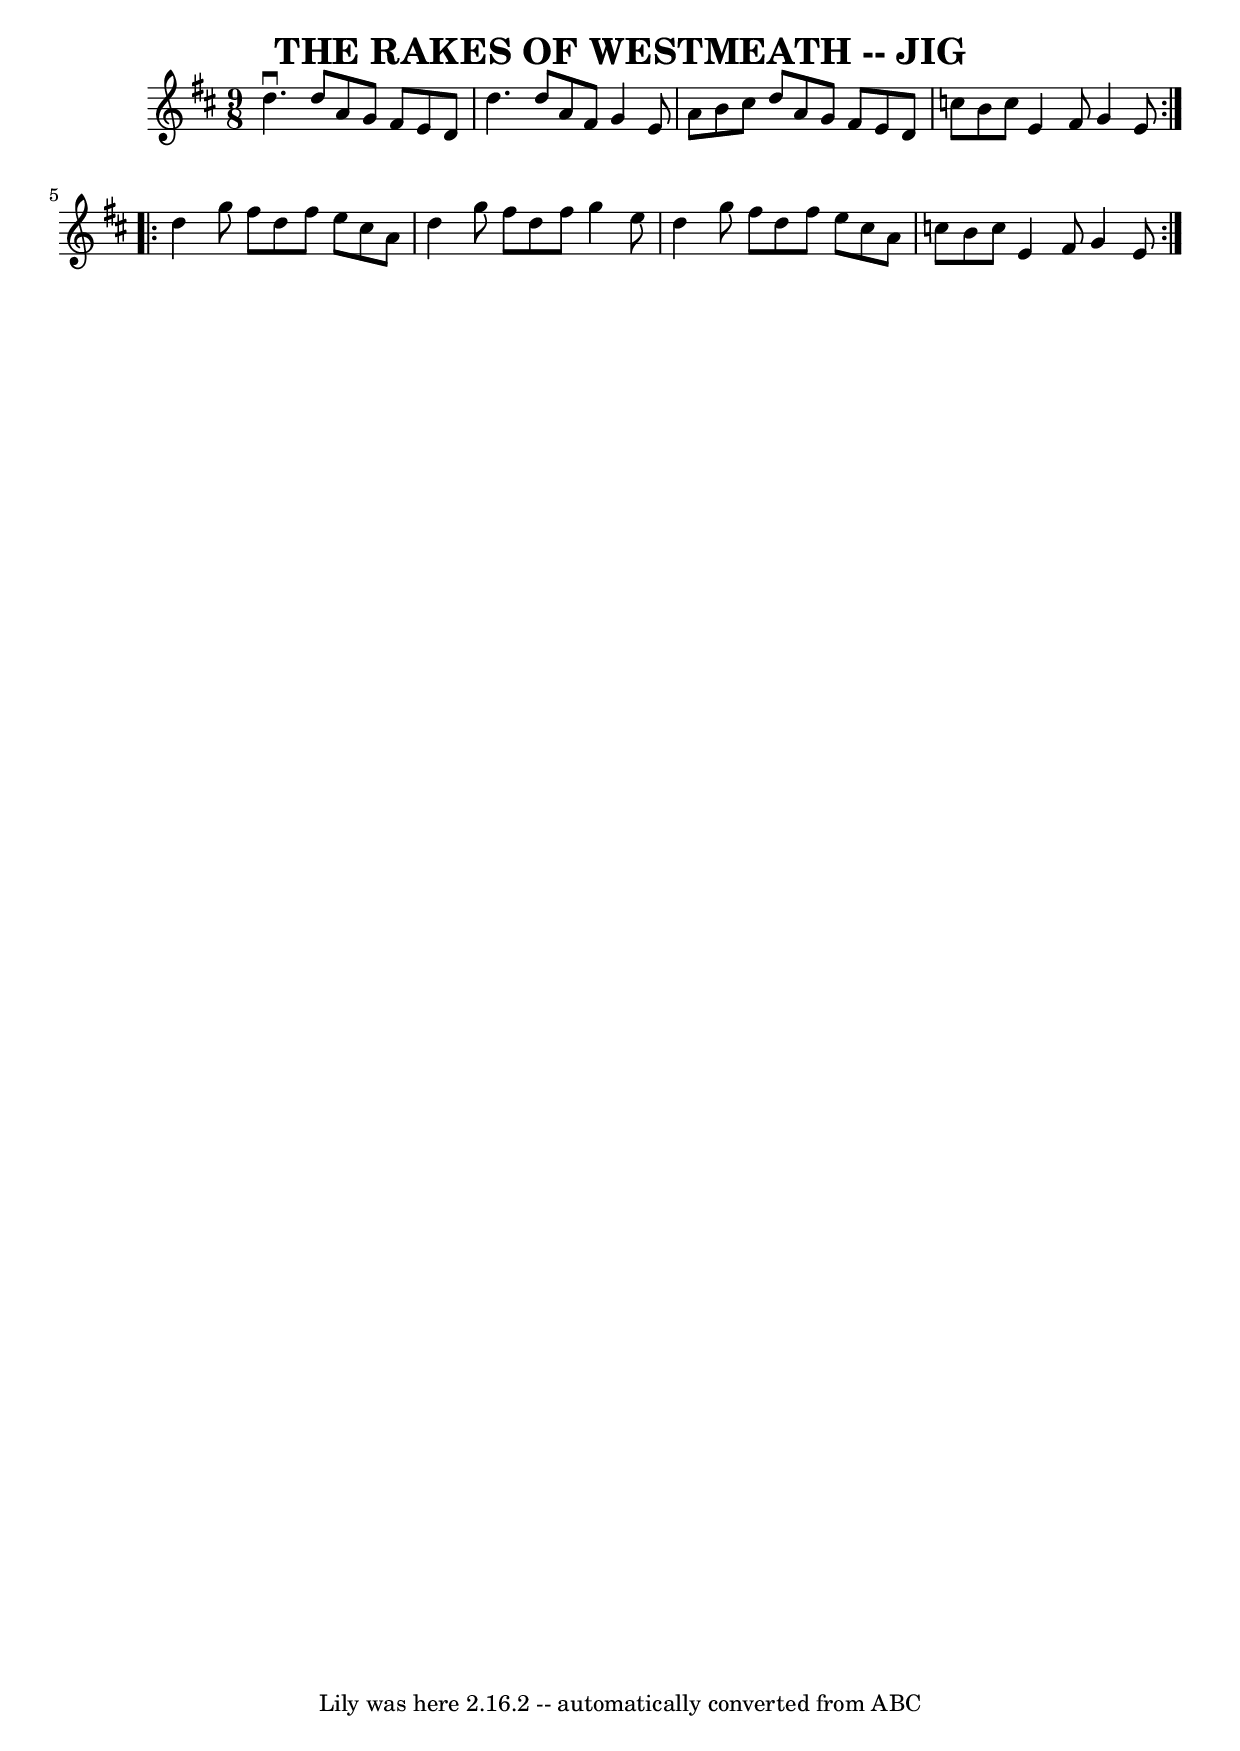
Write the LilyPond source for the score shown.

\version "2.16.2"
\include "Mammoth.ily"
\header {
  %% book = "Ryan's Mammoth Collection of Fiddle Tunes"
 crossRefNumber = "1"
 footnotes = ""
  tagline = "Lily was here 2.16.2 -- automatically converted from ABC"
  title = "THE RAKES OF WESTMEATH -- JIG"

}
voicedefault =  {



  \repeat volta 2 {

    \time 9/8 
    \key d \major
 d''4.^\downbow d''8 a'8 g'8 fs'8 e'8 d'8     |
 d''4. d''8 a'8 fs'8 g'4 e'8    |
 a'8 b'8 cs''8 d''8 a'8 g'8 fs'8 e'8 d'8     |
    
 c''8 b'8 c''8 e'4 fs'8 g'4 e'8    
  }     
  \repeat volta 2 {
 d''4 g''8 fs''8 d''8 fs''8 e''8 cs''8 a'8     |
 d''4 g''8 fs''8 d''8 fs''8 g''4 e''8     |
 d''4 g''8 fs''8 d''8 fs''8 e''8 cs''8 a'8     |
 c''8    
 b'8 c''8 e'4 fs'8 g'4 e'8    
  }   

}

\score{
  <<

    \context Staff="default"
    {
      \voicedefault 
      
    }

  >>
  \layout {
    
  }
  \midi {
  }

}
